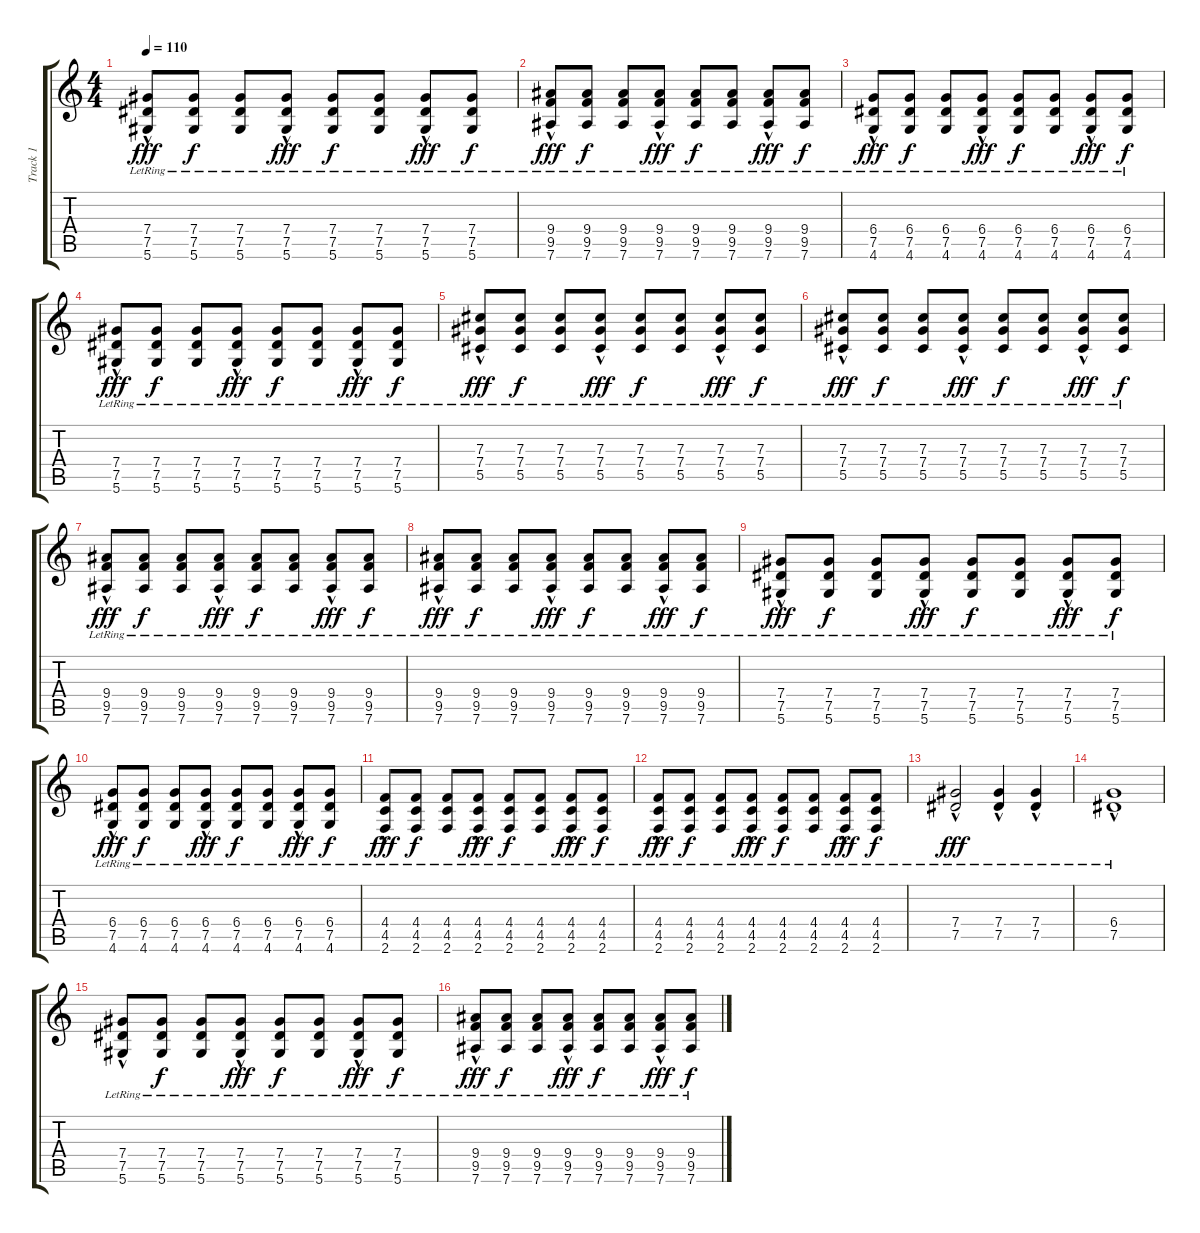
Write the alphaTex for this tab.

\track ("Track 1" "Track 1") {instrument acousticguitarsteel}
\staff {score tabs}
\tuning (Eb4 Bb3 Gb3 Db3 Ab2 Eb2) {hide}
\ts (4 4)
\tempo 110
\clef g2
\ks c
(7.4{hac lr} 7.5{hac lr} 5.6{hac lr}).8{dy fff} (7.4{lr} 7.5{lr} 5.6{lr}).8{dy f} (7.4{lr} 7.5{lr} 5.6{lr}).8 (7.4{hac lr} 7.5{hac lr} 5.6{hac lr}).8{dy fff} (7.4{lr} 7.5{lr} 5.6{lr}).8{dy f} (7.4{lr} 7.5{lr} 5.6{lr}).8 (7.4{hac lr} 7.5{hac lr} 5.6{hac lr}).8{dy fff} (7.4{lr} 7.5{lr} 5.6{lr}).8{dy f} |
(9.4{hac lr} 9.5{hac lr} 7.6{hac lr}).8{dy fff} (9.4{lr} 9.5{lr} 7.6{lr}).8{dy f} (9.4{lr} 9.5{lr} 7.6{lr}).8 (9.4{hac lr} 9.5{hac lr} 7.6{hac lr}).8{dy fff} (9.4{lr} 9.5{lr} 7.6{lr}).8{dy f} (9.4{lr} 9.5{lr} 7.6{lr}).8 (9.4{hac lr} 9.5{hac lr} 7.6{hac lr}).8{dy fff} (9.4{lr} 9.5{lr} 7.6{lr}).8{dy f} |
(6.4{hac lr} 7.5{hac lr} 4.6{hac lr}).8{dy fff} (6.4{lr} 7.5{lr} 4.6{lr}).8{dy f} (6.4{lr} 7.5{lr} 4.6{lr}).8 (6.4{hac lr} 7.5{hac lr} 4.6{hac lr}).8{dy fff} (6.4{lr} 7.5{lr} 4.6{lr}).8{dy f} (6.4{lr} 7.5{lr} 4.6{lr}).8 (6.4{hac lr} 7.5{hac lr} 4.6{hac lr}).8{dy fff} (6.4{lr} 7.5{lr} 4.6{lr}).8{dy f} |
(7.4{hac lr} 7.5{hac lr} 5.6{hac lr}).8{dy fff} (7.4{lr} 7.5{lr} 5.6{lr}).8{dy f} (7.4{lr} 7.5{lr} 5.6{lr}).8 (7.4{hac lr} 7.5{hac lr} 5.6{hac lr}).8{dy fff} (7.4{lr} 7.5{lr} 5.6{lr}).8{dy f} (7.4{lr} 7.5{lr} 5.6{lr}).8 (7.4{hac lr} 7.5{hac lr} 5.6{hac lr}).8{dy fff} (7.4{lr} 7.5{lr} 5.6{lr}).8{dy f} |
(7.3{hac lr} 7.4{hac lr} 5.5{hac lr}).8{dy fff} (7.3{lr} 7.4{lr} 5.5{lr}).8{dy f} (7.3{lr} 7.4{lr} 5.5{lr}).8 (7.3{hac lr} 7.4{hac lr} 5.5{hac lr}).8{dy fff} (7.3{lr} 7.4{lr} 5.5{lr}).8{dy f} (7.3{lr} 7.4{lr} 5.5{lr}).8 (7.3{hac lr} 7.4{hac lr} 5.5{hac lr}).8{dy fff} (7.3{lr} 7.4{lr} 5.5{lr}).8{dy f} |
(7.3{hac lr} 7.4{hac lr} 5.5{hac lr}).8{dy fff} (7.3{lr} 7.4{lr} 5.5{lr}).8{dy f} (7.3{lr} 7.4{lr} 5.5{lr}).8 (7.3{hac lr} 7.4{hac lr} 5.5{hac lr}).8{dy fff} (7.3{lr} 7.4{lr} 5.5{lr}).8{dy f} (7.3{lr} 7.4{lr} 5.5{lr}).8 (7.3{hac lr} 7.4{hac lr} 5.5{hac lr}).8{dy fff} (7.3{lr} 7.4{lr} 5.5{lr}).8{dy f} |
(9.4{hac lr} 9.5{hac lr} 7.6{hac lr}).8{dy fff} (9.4{lr} 9.5{lr} 7.6{lr}).8{dy f} (9.4{lr} 9.5{lr} 7.6{lr}).8 (9.4{hac lr} 9.5{hac lr} 7.6{hac lr}).8{dy fff} (9.4{lr} 9.5{lr} 7.6{lr}).8{dy f} (9.4{lr} 9.5{lr} 7.6{lr}).8 (9.4{hac lr} 9.5{hac lr} 7.6{hac lr}).8{dy fff} (9.4{lr} 9.5{lr} 7.6{lr}).8{dy f} |
(9.4{hac lr} 9.5{hac lr} 7.6{hac lr}).8{dy fff} (9.4{lr} 9.5{lr} 7.6{lr}).8{dy f} (9.4{lr} 9.5{lr} 7.6{lr}).8 (9.4{hac lr} 9.5{hac lr} 7.6{hac lr}).8{dy fff} (9.4{lr} 9.5{lr} 7.6{lr}).8{dy f} (9.4{lr} 9.5{lr} 7.6{lr}).8 (9.4{hac lr} 9.5{hac lr} 7.6{hac lr}).8{dy fff} (9.4{lr} 9.5{lr} 7.6{lr}).8{dy f} |
(7.4{hac lr} 7.5{hac lr} 5.6{hac lr}).8{dy fff} (7.4{lr} 7.5{lr} 5.6{lr}).8{dy f} (7.4{lr} 7.5{lr} 5.6{lr}).8 (7.4{hac lr} 7.5{hac lr} 5.6{hac lr}).8{dy fff} (7.4{lr} 7.5{lr} 5.6{lr}).8{dy f} (7.4{lr} 7.5{lr} 5.6{lr}).8 (7.4{hac lr} 7.5{hac lr} 5.6{hac lr}).8{dy fff} (7.4{lr} 7.5{lr} 5.6{lr}).8{dy f} |
(6.4{hac lr} 7.5{hac lr} 4.6{hac lr}).8{dy fff} (6.4{lr} 7.5{lr} 4.6{lr}).8{dy f} (6.4{lr} 7.5{lr} 4.6{lr}).8 (6.4{hac lr} 7.5{hac lr} 4.6{hac lr}).8{dy fff} (6.4{lr} 7.5{lr} 4.6{lr}).8{dy f} (6.4{lr} 7.5{lr} 4.6{lr}).8 (6.4{hac lr} 7.5{hac lr} 4.6{hac lr}).8{dy fff} (6.4{lr} 7.5{lr} 4.6{lr}).8{dy f} |
(4.4{hac lr} 4.5{hac lr} 2.6{hac lr}).8{dy fff} (4.4{lr} 4.5{lr} 2.6{lr}).8{dy f} (4.4{lr} 4.5{lr} 2.6{lr}).8 (4.4{hac lr} 4.5{hac lr} 2.6{hac lr}).8{dy fff} (4.4{lr} 4.5{lr} 2.6{lr}).8{dy f} (4.4{lr} 4.5{lr} 2.6{lr}).8 (4.4{hac lr} 4.5{hac lr} 2.6{hac lr}).8{dy fff} (4.4{lr} 4.5{lr} 2.6{lr}).8{dy f} |
(4.4{hac lr} 4.5{hac lr} 2.6{hac lr}).8{dy fff} (4.4{lr} 4.5{lr} 2.6{lr}).8{dy f} (4.4{lr} 4.5{lr} 2.6{lr}).8 (4.4{hac lr} 4.5{hac lr} 2.6{hac lr}).8{dy fff} (4.4{lr} 4.5{lr} 2.6{lr}).8{dy f} (4.4{lr} 4.5{lr} 2.6{lr}).8 (4.4{hac lr} 4.5{hac lr} 2.6{hac lr}).8{dy fff} (4.4{lr} 4.5{lr} 2.6{lr}).8{dy f} |
(7.4{hac lr} 7.5{hac lr}).2{dy fff} (7.4{hac lr} 7.5{hac lr}).4 (7.4{hac lr} 7.5{hac lr}).4 |
(6.4{hac lr} 7.5{hac lr}).1 |
(7.4{hac lr} 7.5{hac lr} 5.6{hac lr}).8 (7.4{lr} 7.5{lr} 5.6{lr}).8{dy f} (7.4{lr} 7.5{lr} 5.6{lr}).8 (7.4{hac lr} 7.5{hac lr} 5.6{hac lr}).8{dy fff} (7.4{lr} 7.5{lr} 5.6{lr}).8{dy f} (7.4{lr} 7.5{lr} 5.6{lr}).8 (7.4{hac lr} 7.5{hac lr} 5.6{hac lr}).8{dy fff} (7.4{lr} 7.5{lr} 5.6{lr}).8{dy f} |
(9.4{hac lr} 9.5{hac lr} 7.6{hac lr}).8{dy fff} (9.4{lr} 9.5{lr} 7.6{lr}).8{dy f} (9.4{lr} 9.5{lr} 7.6{lr}).8 (9.4{hac lr} 9.5{hac lr} 7.6{hac lr}).8{dy fff} (9.4{lr} 9.5{lr} 7.6{lr}).8{dy f} (9.4{lr} 9.5{lr} 7.6{lr}).8 (9.4{hac lr} 9.5{hac lr} 7.6{hac lr}).8{dy fff} (9.4{lr} 9.5{lr} 7.6{lr}).8{dy f}
